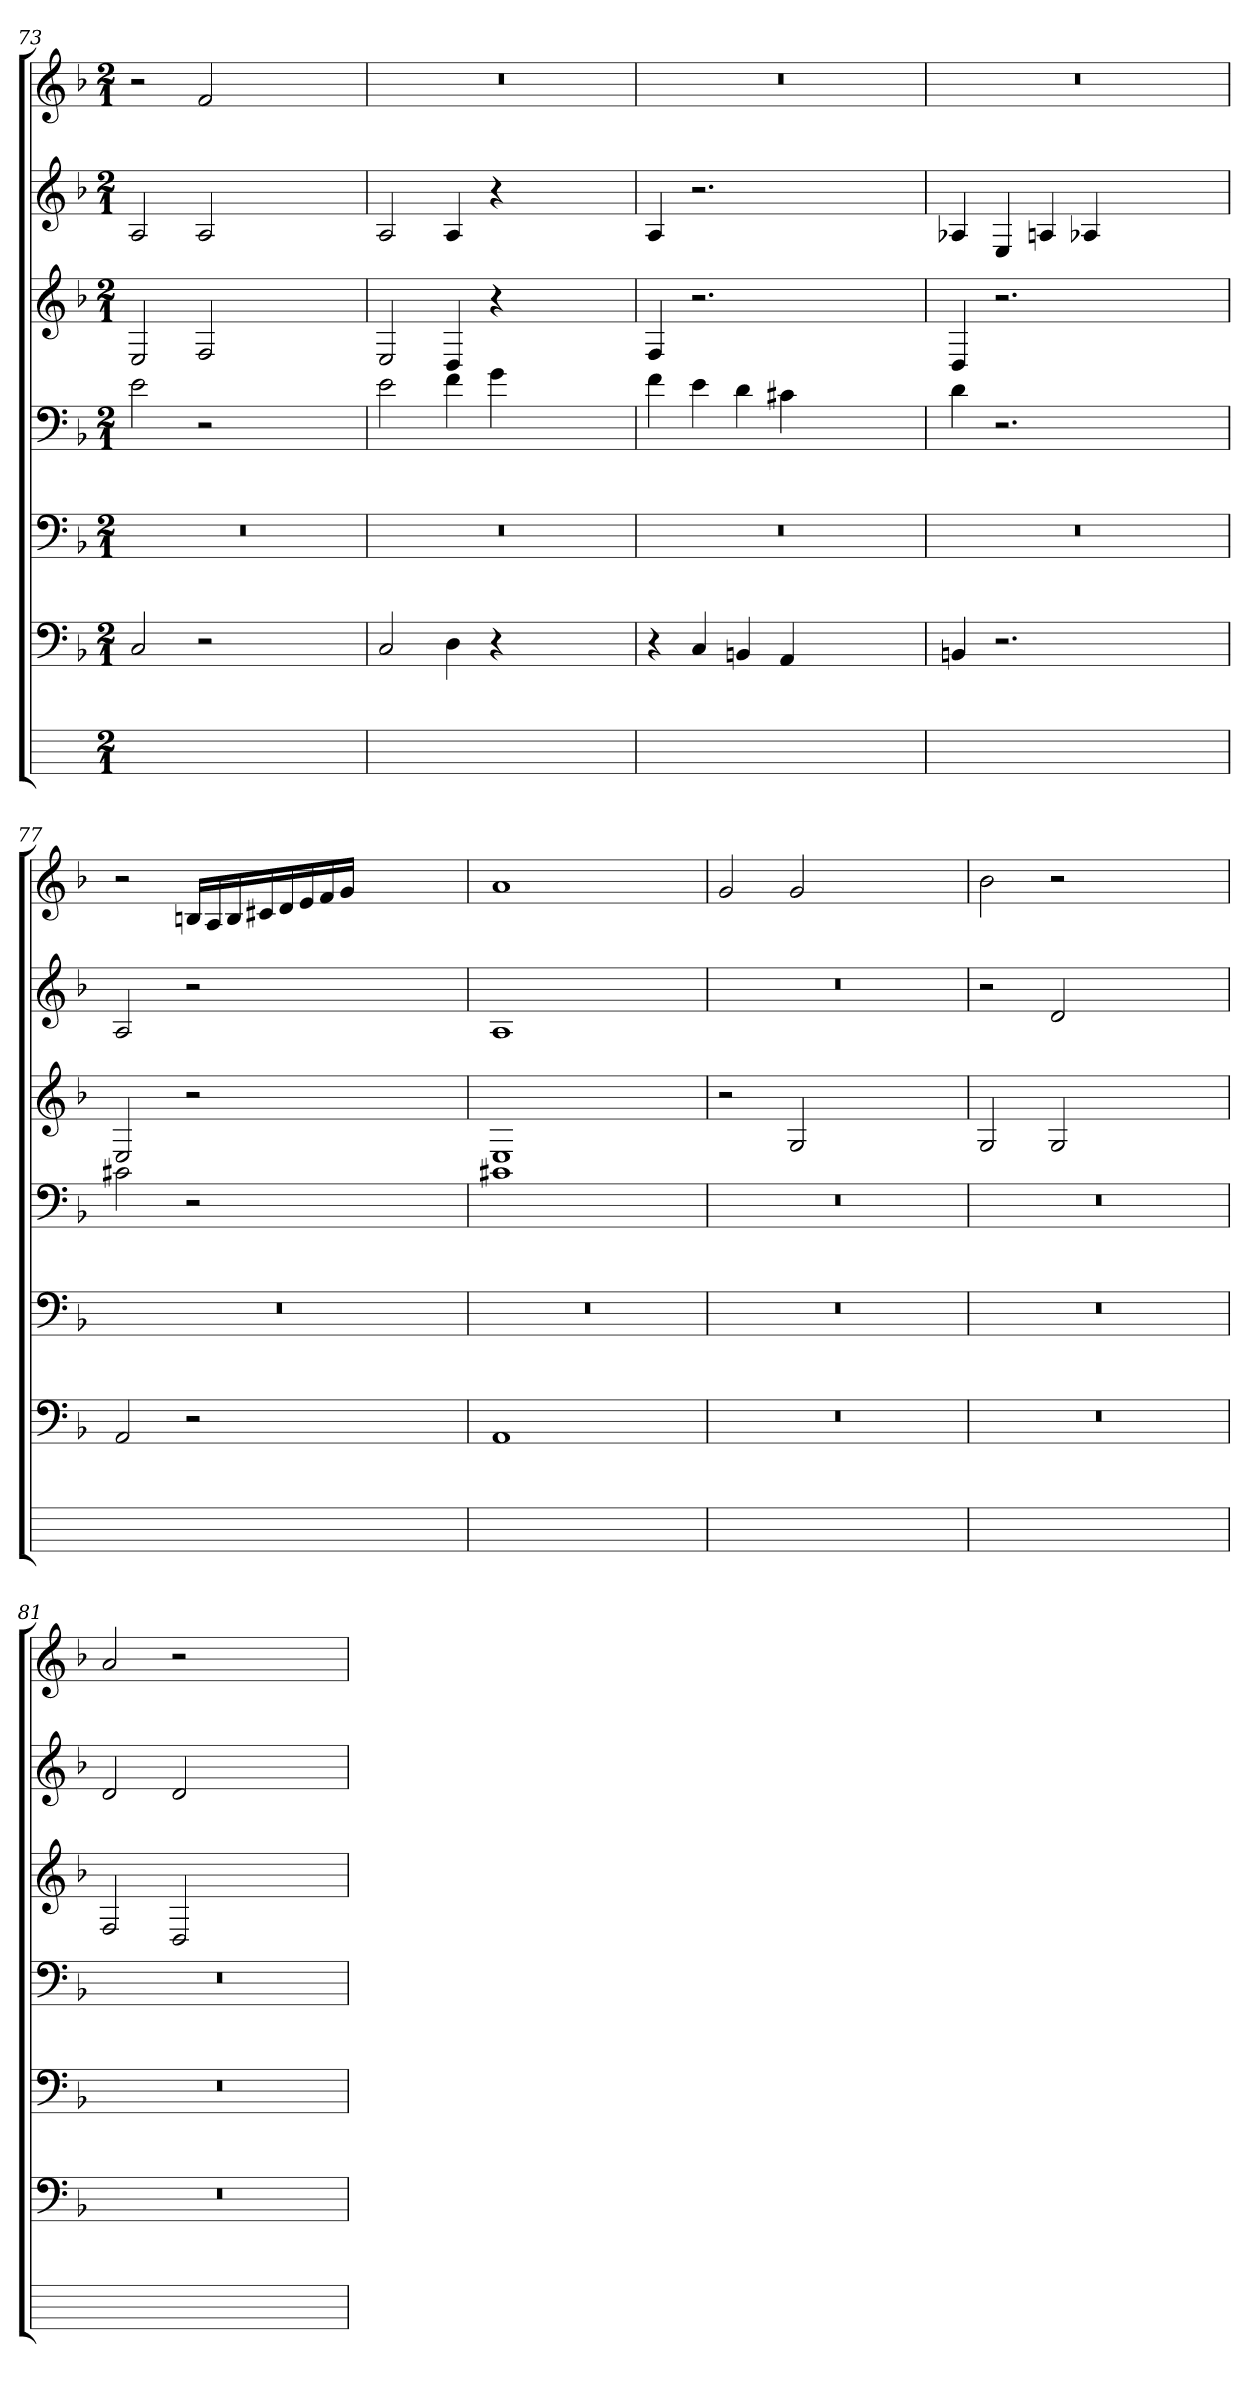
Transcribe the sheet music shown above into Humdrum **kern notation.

**kern	**kern	**kern	**kern	**kern	**kern	**kern
*part7	*part6	*part5	*part4	*part3	*part2	*part1
*staff7	*staff6	*staff5	*staff4	*staff3	*staff2	*staff1
*	*clefF4	*clefF4	*clefF4	*clefG2	*clefG2	*clefG2
*	*k[b-]	*k[b-]	*k[b-]	*k[b-]	*k[b-]	*k[b-]
*	*F:	*F:	*F:	*F:	*F:	*F:
*M2/1	*M2/1	*M2/1	*M2/1	*M2/1	*M2/1	*M2/1
=73	=73	=73	=73	=73	=73	=73
0ryy	2C	0r	2e	2E	2Ai	2r
.	2r	.	2r	2F	2A	2fi
.	1ryy	.	1ryy	1ryy	1ryy	1ryy
=74	=74	=74	=74	=74	=74	=74
0ryy	2C	0r	2e	2E	2A	0r
.	4D	.	4f	4D	4Ai	.
.	4r	.	4gj	4r	4r	.
.	1ryy	.	1ryy	1ryy	1ryy	.
=75	=75	=75	=75	=75	=75	=75
0ryy	4r	0r	4fi	4F	4A	0r
.	4C	.	4e	2.r	2.r	.
.	4BBnZ	.	4d	.	.	.
.	4AA	.	4c#XZ	.	.	.
.	1ryy	.	1ryy	1ryy	1ryy	.
=76	=76	=76	=76	=76	=76	=76
0ryy	4BBnZ	0r	4d	4D	4A-XV	0r
.	2.r	.	2.r	2.r	4Ej	.
.	.	.	.	.	4Anj	.
.	.	.	.	.	4A-Xj	.
.	1ryy	.	1ryy	1ryy	1ryy	.
=77	=77	=77	=77	=77	=77	=77
0ryy	2AA	0r	2c#XZ	2E	2A	2r
.	2r	.	2r	2r	2r	16BnjLL
.	.	.	.	.	.	16Aj
.	.	.	.	.	.	16Bj
.	.	.	.	.	.	16c#j
.	.	.	.	.	.	16dj
.	.	.	.	.	.	16ej
.	.	.	.	.	.	16fj
.	.	.	.	.	.	16gjJJ
.	1ryy	.	1ryy	1ryy	1ryy	1ryy
=78	=78	=78	=78	=78	=78	=78
0ryy	1AAi	0r	1c#XV	1Ei	1Ai	1a
.	1ryy	.	1ryy	1ryy	1ryy	1ryy
=79	=79	=79	=79	=79	=79	=79
0ryy	0r	0r	0r	2r	0r	2g
.	.	.	.	2G	.	2g
.	.	.	.	1ryy	.	1ryy
=80	=80	=80	=80	=80	=80	=80
0ryy	0r	0r	0r	2G	2r	2b-
.	.	.	.	2G	2d	2r
.	.	.	.	1ryy	1ryy	1ryy
=81	=81	=81	=81	=81	=81	=81
0ryy	0r	0r	0r	2F	2d	2a
.	.	.	.	2D	2d	2r
.	.	.	.	1ryy	1ryy	1ryy
=	=	=	=	=	=	=
*-	*-	*-	*-	*-	*-	*-
